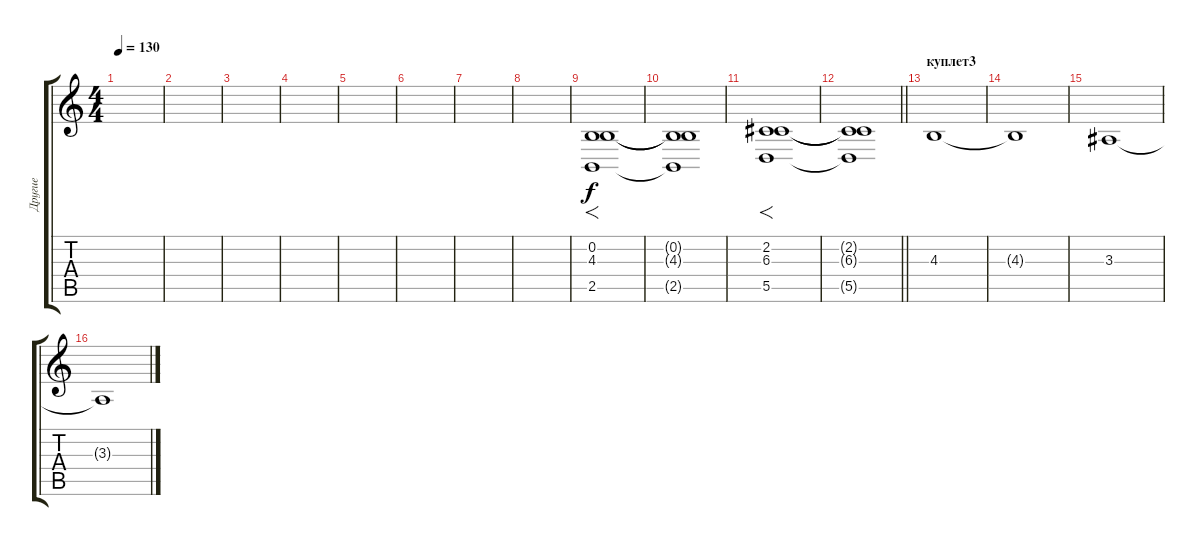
\track ("Другие" "Другие") {instrument stringensemble2}
\staff {score tabs}
\tuning (E4 B3 G3 D3 A2 E2) {hide}
\ts (4 4)
\tempo 130
\clef g2
\ks c
|
|
|
|
|
|
|
|
(0.2 4.3 2.5).1{f} |
(0.2{t} 4.3{t} 2.5{t}).1 |
(2.2 6.3 5.5).1{f} |
\barLineRight lightlight
(2.2{t} 6.3{t} 5.5{t}).1 |
\section ("" "куплет3")
4.3.1 |
4.3{t}.1 |
3.3.1 |
3.3{t}.1
